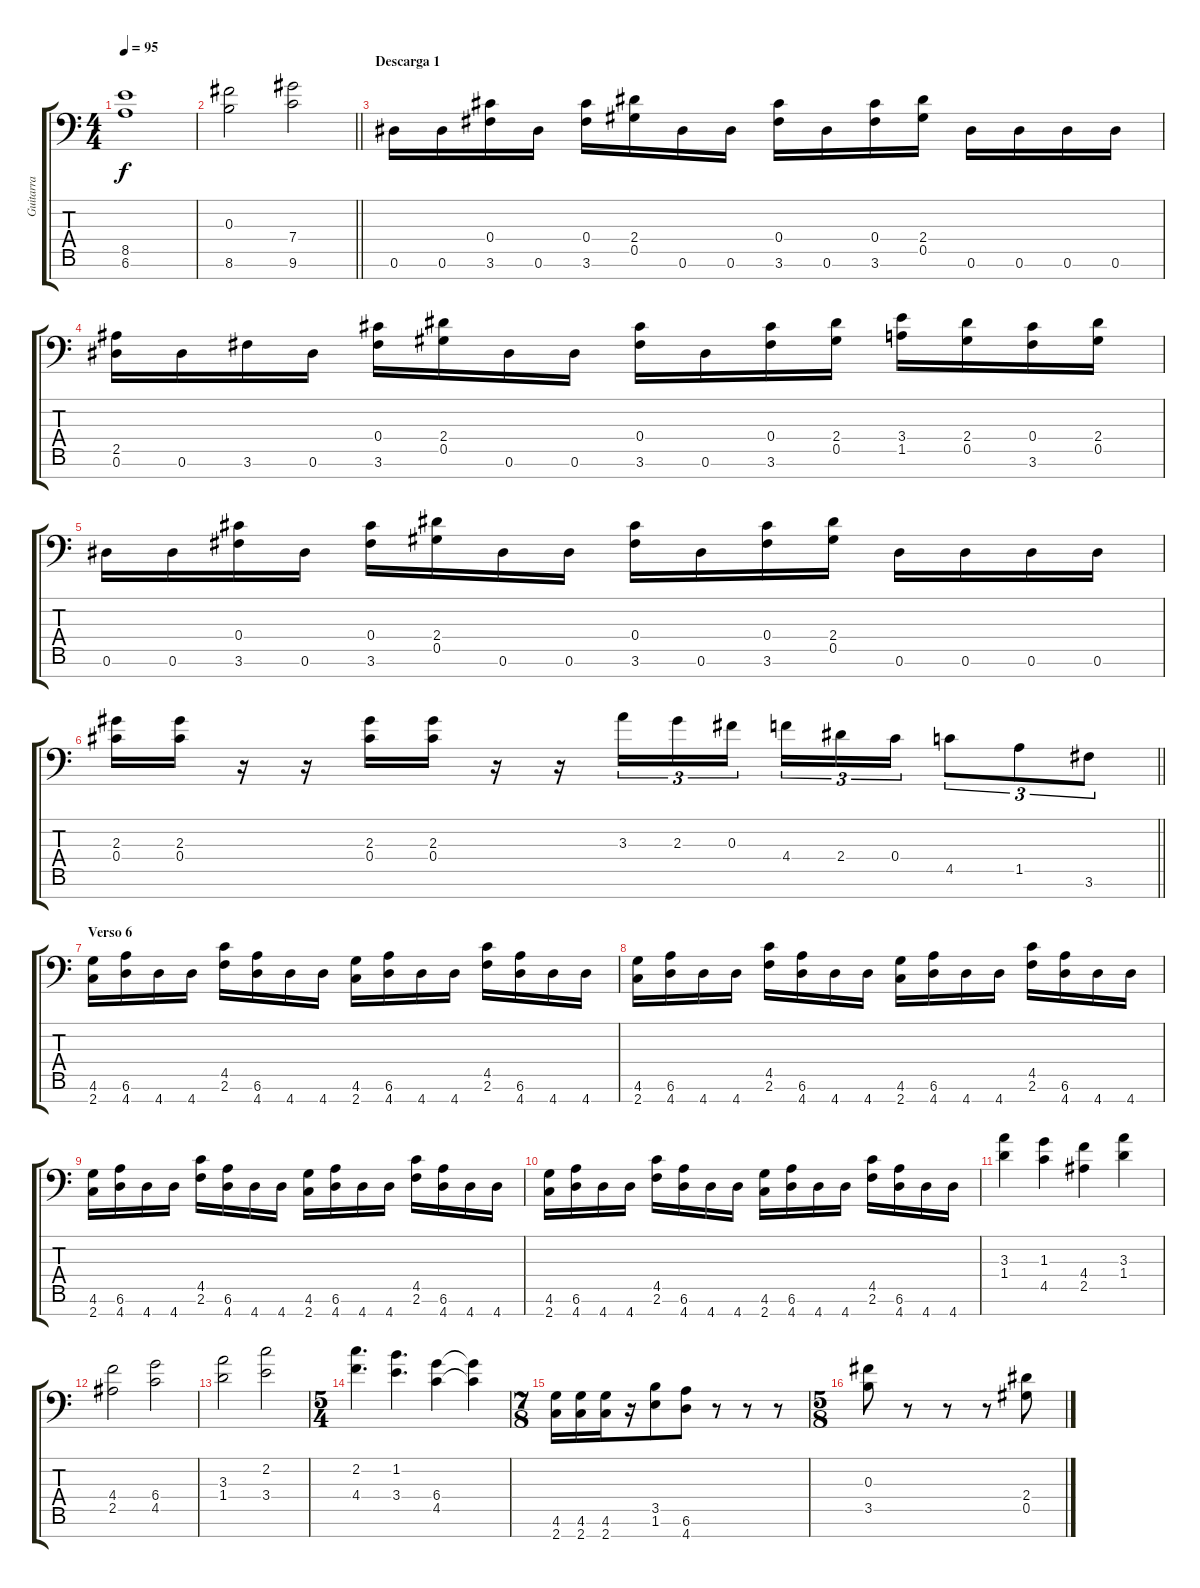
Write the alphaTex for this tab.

\track ("Guitarra" "Guitarra") {instrument overdrivenguitar}
\staff {score tabs}
\tuning (Eb4 Bb3 Gb3 Db3 Ab2 Eb2 Bb1) {hide}
\ts (4 4)
\tempo 95
\clef f4
\ks c
(8.5 6.6).1{dy f} |
\barLineRight lightlight
(0.3 8.6).2 (7.4 9.6).2 |
\section ("" "Descarga 1")
0.6.16 0.6.16 (0.4 3.6).16 0.6.16 (0.4 3.6).16 (2.4 0.5).16 0.6.16 0.6.16 (0.4 3.6).16 0.6.16 (0.4 3.6).16 (2.4 0.5).16 0.6.16 0.6.16 0.6.16 0.6.16 |
(2.5 0.6).16 0.6.16 3.6.16 0.6.16 (0.4 3.6).16 (2.4 0.5).16 0.6.16 0.6.16 (0.4 3.6).16 0.6.16 (0.4 3.6).16 (2.4 0.5).16 (3.4 1.5).16 (2.4 0.5).16 (0.4 3.6).16 (2.4 0.5).16 |
0.6.16 0.6.16 (0.4 3.6).16 0.6.16 (0.4 3.6).16 (2.4 0.5).16 0.6.16 0.6.16 (0.4 3.6).16 0.6.16 (0.4 3.6).16 (2.4 0.5).16 0.6.16 0.6.16 0.6.16 0.6.16 |
\barLineRight lightlight
(2.3 0.4).16 (2.3 0.4).16 r.16 r.16 (2.3 0.4).16 (2.3 0.4).16 r.16 r.16 3.3.16{tu (3 2)} 2.3.16{tu (3 2)} 0.3.16{tu (3 2) beam splitsecondary} 4.4.16{tu (3 2)} 2.4.16{tu (3 2)} 0.4.16{tu (3 2)} 4.5.8{tu (3 2)} 1.5.8{tu (3 2)} 3.6.8{tu (3 2)} |
\section ("" "Verso 6")
(4.6 2.7).16 (6.6 4.7).16 4.7.16 4.7.16 (4.5 2.6).16 (6.6 4.7).16 4.7.16 4.7.16 (4.6 2.7).16 (6.6 4.7).16 4.7.16 4.7.16 (4.5 2.6).16 (6.6 4.7).16 4.7.16 4.7.16 |
(4.6 2.7).16 (6.6 4.7).16 4.7.16 4.7.16 (4.5 2.6).16 (6.6 4.7).16 4.7.16 4.7.16 (4.6 2.7).16 (6.6 4.7).16 4.7.16 4.7.16 (4.5 2.6).16 (6.6 4.7).16 4.7.16 4.7.16 |
(4.6 2.7).16 (6.6 4.7).16 4.7.16 4.7.16 (4.5 2.6).16 (6.6 4.7).16 4.7.16 4.7.16 (4.6 2.7).16 (6.6 4.7).16 4.7.16 4.7.16 (4.5 2.6).16 (6.6 4.7).16 4.7.16 4.7.16 |
(4.6 2.7).16 (6.6 4.7).16 4.7.16 4.7.16 (4.5 2.6).16 (6.6 4.7).16 4.7.16 4.7.16 (4.6 2.7).16 (6.6 4.7).16 4.7.16 4.7.16 (4.5 2.6).16 (6.6 4.7).16 4.7.16 4.7.16 |
(3.3 1.4).4 (1.3 4.5).4 (4.4 2.5).4 (3.3 1.4).4 |
(4.4 2.5).2 (6.4 4.5).2 |
(3.3 1.4).2 (2.2 3.4).2 |
\ts (5 4)
(2.2 4.4).4{d} (1.2 3.4).4{d} (6.4 4.5).4 (6.4{t} 4.5{t}).4 |
\ts (7 8)
(4.6 2.7).16 (4.6 2.7).16 (4.6 2.7).16 r.16 (3.5 1.6).8 (6.6 4.7).8 r.8 r.8 r.8 |
\ts (5 8)
(0.3 3.5).8 r.8 r.8 r.8 (2.4 0.5).8
